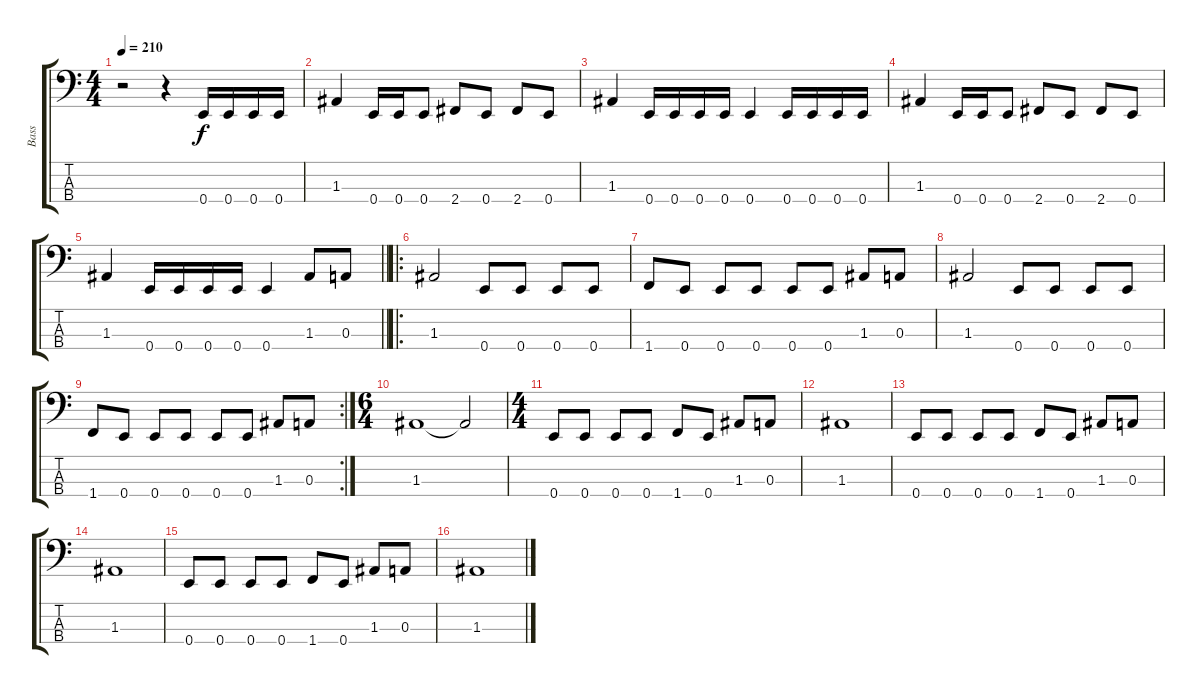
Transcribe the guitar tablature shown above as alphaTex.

\track ("Bass" "Bass") {instrument electricbasspick}
\staff {score tabs}
\tuning (G2 D2 A1 E1) {hide}
\ts (4 4)
\tempo 210
\clef f4
\ks c
r.2{dy f instrument electricbasspick} r.4 0.4.16 0.4.16 0.4.16 0.4.16 |
1.3.4 0.4.16 0.4.16 0.4.8 2.4.8 0.4.8 2.4.8 0.4.8 |
1.3.4 0.4.16 0.4.16 0.4.16 0.4.16 0.4.4 0.4.16 0.4.16 0.4.16 0.4.16 |
1.3.4 0.4.16 0.4.16 0.4.8 2.4.8 0.4.8 2.4.8 0.4.8 |
\barLineRight lightlight
1.3.4 0.4.16 0.4.16 0.4.16 0.4.16 0.4.4 1.3.8 0.3.8 |
\ro
1.3.2 0.4.8 0.4.8 0.4.8 0.4.8 |
1.4.8 0.4.8 0.4.8 0.4.8 0.4.8 0.4.8 1.3.8 0.3.8 |
1.3.2 0.4.8 0.4.8 0.4.8 0.4.8 |
\rc 2
1.4.8 0.4.8 0.4.8 0.4.8 0.4.8 0.4.8 1.3.8 0.3.8 |
\ts (6 4)
1.3.1 1.3{t}.2 |
\ts (4 4)
0.4.8 0.4.8 0.4.8 0.4.8 1.4.8 0.4.8 1.3.8 0.3.8 |
1.3.1 |
0.4.8 0.4.8 0.4.8 0.4.8 1.4.8 0.4.8 1.3.8 0.3.8 |
1.3.1 |
0.4.8 0.4.8 0.4.8 0.4.8 1.4.8 0.4.8 1.3.8 0.3.8 |
1.3.1
